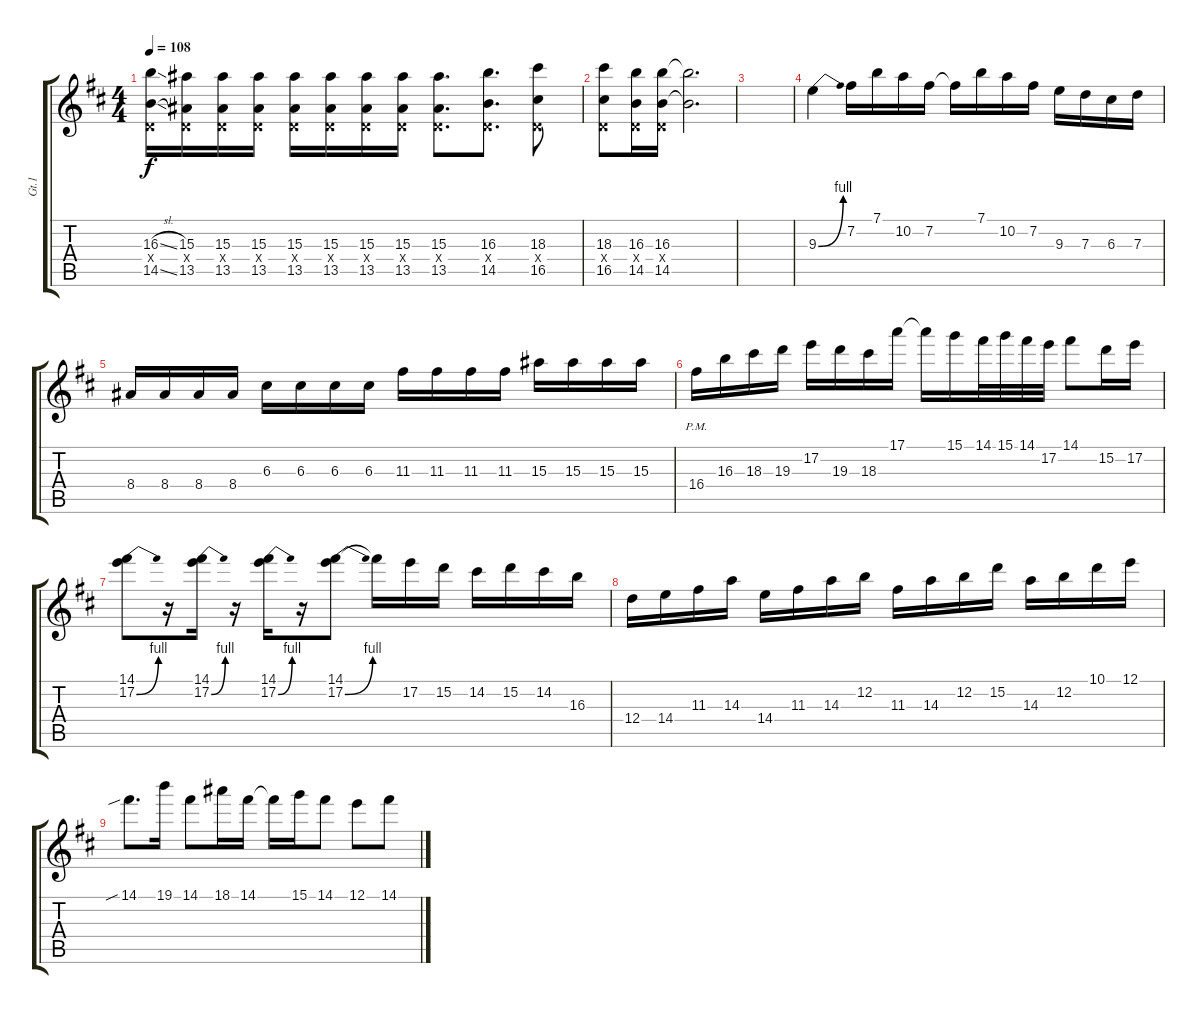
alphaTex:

\track ("Gt.1" "Gt.1") {instrument overdrivenguitar}
\staff {score tabs}
\tuning (E4 B3 G3 D3 A2 E2) {hide}
\ts (4 4)
\tempo 108
\clef g2
\ks d
(16.3{sl} 0.4{x} 14.5{sl}).16{dy f} (15.3 0.4{x} 13.5).16 (15.3 0.4{x} 13.5).16 (15.3 0.4{x} 13.5).16 (15.3 0.4{x} 13.5).16 (15.3 0.4{x} 13.5).16 (15.3 0.4{x} 13.5).16 (15.3 0.4{x} 13.5).16 (15.3 0.4{x} 13.5).8{d} (16.3 0.4{x} 14.5).8{d} (18.3 0.4{x} 16.5).8 |
(18.3 0.4{x} 16.5).8 (16.3 0.4{x} 14.5).16 (16.3 0.4{x} 14.5).16 (16.3{t} 14.5{t}).2{d} |
|
9.3{be (bend 0 0 60 4)}.4 7.2.16 7.1.16 10.2.16 7.2.16 7.2{t}.16 7.1.16 10.2.16 7.2.16 9.3.16 7.3.16 6.3.16 7.3.16 |
8.4.16 8.4.16 8.4.16 8.4.16 6.3.16 6.3.16 6.3.16 6.3.16 11.3.16 11.3.16 11.3.16 11.3.16 15.3.16 15.3.16 15.3.16 15.3.16 |
16.4{pm}.16 16.3.16 18.3.16 19.3.16 17.2.16 19.3.16 18.3.16 17.1.16 17.1{t}.16 15.1.16 14.1.32 15.1.32 14.1.32 17.2.32 14.1.8 15.2.16 17.2.16 |
(14.1 17.2{be (bend 0 0 60 4)}).8 r.16 (14.1 17.2{be (bend 0 0 60 4)}).16 r.16 (14.1 17.2{be (bend 0 0 60 4)}).16 r.16 (14.1 17.2{be (bend 0 0 60 4)}).8 14.1{t}.16 17.2.16 15.2.16 14.2.16 15.2.16 14.2.16 16.3.16 |
12.4.16 14.4.16 11.3.16 14.3.16 14.4.16 11.3.16 14.3.16 12.2.16 11.3.16 14.3.16 12.2.16 15.2.16 14.3.16 12.2.16 10.1.16 12.1.16 |
14.1{sib}.8{d} 19.1.16 14.1.8 18.1.16 14.1.16 14.1{t}.16 15.1.16 14.1.8 12.1.8 14.1.8
